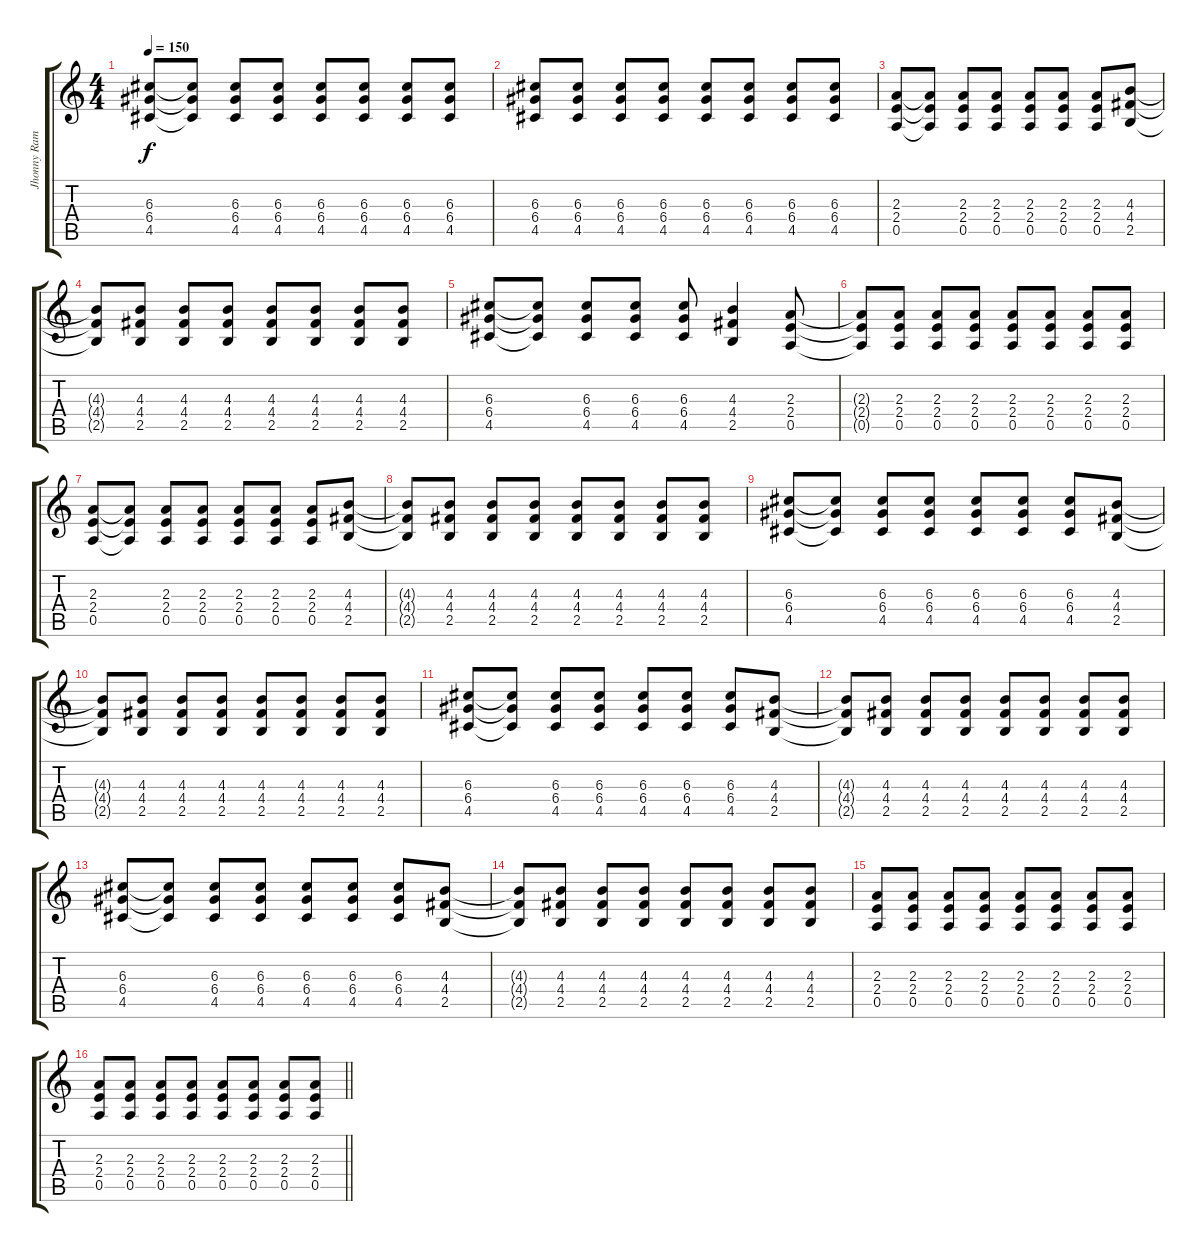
\track ("Jhonny Ramone - Rithm" "Jhonny Ram") {instrument distortionguitar}
\staff {score tabs}
\tuning (E4 B3 G3 D3 A2 E2) {hide}
\ts (4 4)
\tempo 150
\clef g2
\ks c
(6.3 6.4 4.5).8{dy f} (6.3{t} 6.4{t} 4.5{t}).8 (6.3 6.4 4.5).8 (6.3 6.4 4.5).8 (6.3 6.4 4.5).8 (6.3 6.4 4.5).8 (6.3 6.4 4.5).8 (6.3 6.4 4.5).8 |
(6.3 6.4 4.5).8 (6.3 6.4 4.5).8 (6.3 6.4 4.5).8 (6.3 6.4 4.5).8 (6.3 6.4 4.5).8 (6.3 6.4 4.5).8 (6.3 6.4 4.5).8 (6.3 6.4 4.5).8 |
(2.3 2.4 0.5).8 (2.3{t} 2.4{t} 0.5{t}).8 (2.3 2.4 0.5).8 (2.3 2.4 0.5).8 (2.3 2.4 0.5).8 (2.3 2.4 0.5).8 (2.3 2.4 0.5).8 (4.3 4.4 2.5).8 |
(4.3{t} 4.4{t} 2.5{t}).8 (4.3 4.4 2.5).8 (4.3 4.4 2.5).8 (4.3 4.4 2.5).8 (4.3 4.4 2.5).8 (4.3 4.4 2.5).8 (4.3 4.4 2.5).8 (4.3 4.4 2.5).8 |
(6.3 6.4 4.5).8 (6.3{t} 6.4{t} 4.5{t}).8 (6.3 6.4 4.5).8 (6.3 6.4 4.5).8 (6.3 6.4 4.5).8 (4.3 4.4 2.5).4 (2.3 2.4 0.5).8 |
(2.3{t} 2.4{t} 0.5{t}).8 (2.3 2.4 0.5).8 (2.3 2.4 0.5).8 (2.3 2.4 0.5).8 (2.3 2.4 0.5).8 (2.3 2.4 0.5).8 (2.3 2.4 0.5).8 (2.3 2.4 0.5).8 |
(2.3 2.4 0.5).8 (2.3{t} 2.4{t} 0.5{t}).8 (2.3 2.4 0.5).8 (2.3 2.4 0.5).8 (2.3 2.4 0.5).8 (2.3 2.4 0.5).8 (2.3 2.4 0.5).8 (4.3 4.4 2.5).8 |
(4.3{t} 4.4{t} 2.5{t}).8 (4.3 4.4 2.5).8 (4.3 4.4 2.5).8 (4.3 4.4 2.5).8 (4.3 4.4 2.5).8 (4.3 4.4 2.5).8 (4.3 4.4 2.5).8 (4.3 4.4 2.5).8 |
(6.3 6.4 4.5).8 (6.3{t} 6.4{t} 4.5{t}).8 (6.3 6.4 4.5).8 (6.3 6.4 4.5).8 (6.3 6.4 4.5).8 (6.3 6.4 4.5).8 (6.3 6.4 4.5).8 (4.3 4.4 2.5).8 |
(4.3{t} 4.4{t} 2.5{t}).8 (4.3 4.4 2.5).8 (4.3 4.4 2.5).8 (4.3 4.4 2.5).8 (4.3 4.4 2.5).8 (4.3 4.4 2.5).8 (4.3 4.4 2.5).8 (4.3 4.4 2.5).8 |
(6.3 6.4 4.5).8 (6.3{t} 6.4{t} 4.5{t}).8 (6.3 6.4 4.5).8 (6.3 6.4 4.5).8 (6.3 6.4 4.5).8 (6.3 6.4 4.5).8 (6.3 6.4 4.5).8 (4.3 4.4 2.5).8 |
(4.3{t} 4.4{t} 2.5{t}).8 (4.3 4.4 2.5).8 (4.3 4.4 2.5).8 (4.3 4.4 2.5).8 (4.3 4.4 2.5).8 (4.3 4.4 2.5).8 (4.3 4.4 2.5).8 (4.3 4.4 2.5).8 |
(6.3 6.4 4.5).8 (6.3{t} 6.4{t} 4.5{t}).8 (6.3 6.4 4.5).8 (6.3 6.4 4.5).8 (6.3 6.4 4.5).8 (6.3 6.4 4.5).8 (6.3 6.4 4.5).8 (4.3 4.4 2.5).8 |
(4.3{t} 4.4{t} 2.5{t}).8 (4.3 4.4 2.5).8 (4.3 4.4 2.5).8 (4.3 4.4 2.5).8 (4.3 4.4 2.5).8 (4.3 4.4 2.5).8 (4.3 4.4 2.5).8 (4.3 4.4 2.5).8 |
(2.3 2.4 0.5).8 (2.3 2.4 0.5).8 (2.3 2.4 0.5).8 (2.3 2.4 0.5).8 (2.3 2.4 0.5).8 (2.3 2.4 0.5).8 (2.3 2.4 0.5).8 (2.3 2.4 0.5).8 |
\barLineRight lightlight
(2.3 2.4 0.5).8 (2.3 2.4 0.5).8 (2.3 2.4 0.5).8 (2.3 2.4 0.5).8 (2.3 2.4 0.5).8 (2.3 2.4 0.5).8 (2.3 2.4 0.5).8 (2.3 2.4 0.5).8
